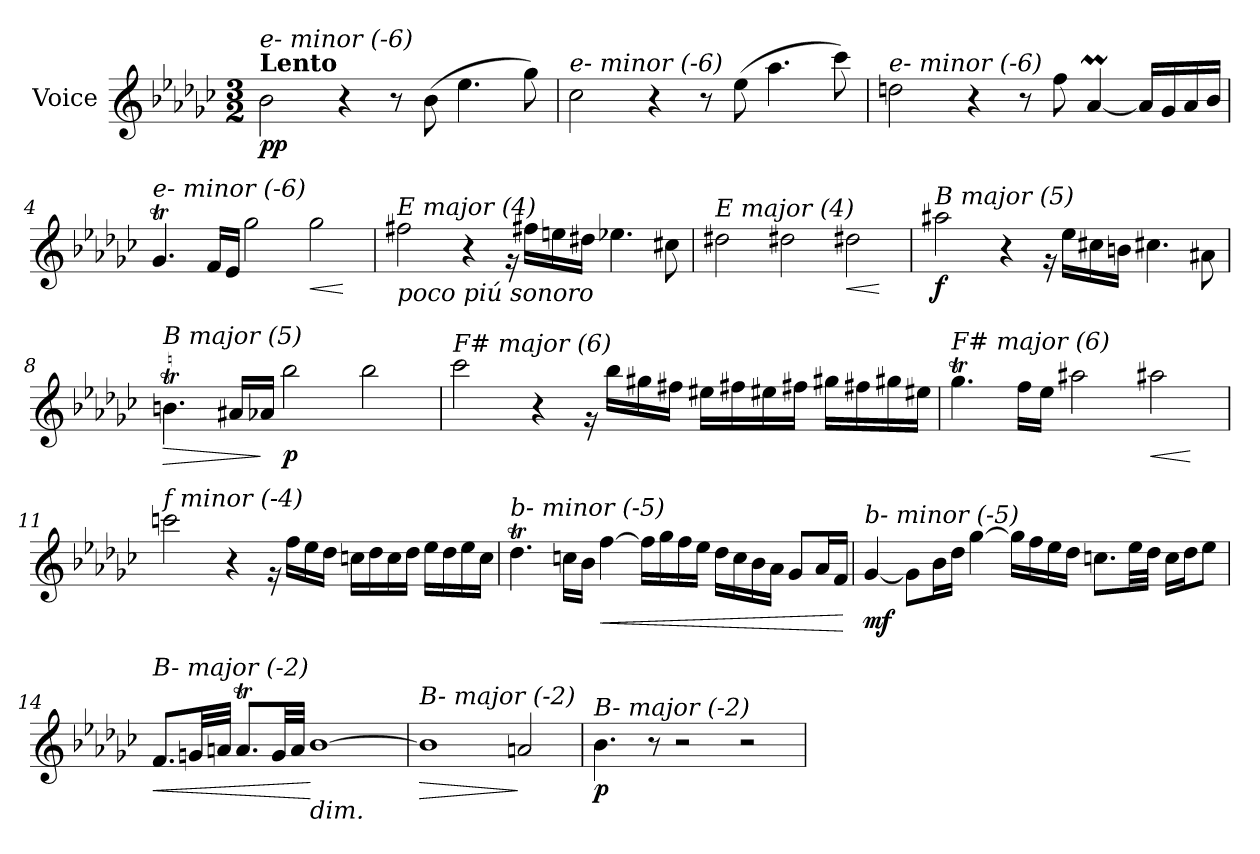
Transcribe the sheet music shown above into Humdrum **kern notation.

**kern	**dynam
*part1	*part1
*staff1	*staff1
*I"Voice	*
*I'V	*
*clefG2	*
*k[b-e-a-d-g-c-]	*
*M3/2	*
=1	=1
!LO:TX:a:B:t=Lento	!
!LO:TX:i:t=e- minor (-6)	!
!	!LO:DY:b
2b-\	pp
4r	.
8r	.
(>8b-\	.
4.ee-\	.
8gg-\)	.
=2	=2
!LO:TX:i:t=e- minor (-6)	!
2cc-\	.
4r	.
8r	.
(>8ee-\	.
4.aa-\	.
8ccc-\)	.
=3	=3
!LO:TX:i:t=e- minor (-6)	!
2ddn\	.
4r	.
8r	.
8ff\	.
[4a-M/	.
16a-/LL]	.
16g-/	.
16a-/	.
16b-/JJ	.
=4	=4
!LO:TX:i:t=e- minor (-6)	!
4.g-T/	.
16f/LL	.
16e-/JJ	.
2gg-\	.
!	!LO:HP:b
2gg-\	<
.	[
!!LO:LB:g=z
=5	=5
!LO:TX:b:i:t=poco piú sonoro	!
!LO:TX:i:t=E major (4)	!
2ff#Xi\	.
4r	.
16rg	.
16ff#Xi\LL	.
16eeni\	.
16dd#Xi\JJ	.
4.ee-i\	.
8cc#Xi\	.
=6	=6
!LO:TX:i:t=E major (4)	!
2dd#Xi\	.
2dd#Xi\	.
!	!LO:HP:b
2dd#Xi\	<
.	[
=7	=7
!LO:TX:i:t=B major (5)	!
!	!LO:DY:b
2aa#Xi\	f
4r	.
16rg	.
16ee-\LL	.
16cc#Xi\	.
16bni\JJ	.
4.cc#Xi\	.
8a#Xi\	.
=8	=8
!LO:TX:i:t=B major (5)	!
!	!LO:HP:b
4.bnti\	>
16a#Xi/LL	.
16a-/JJ	]
!	!LO:DY:b
2bb-i\	p
2bb-i\	.
!!LO:LB:g=z
=9	=9
!LO:TX:i:t=F# major (6)	!
2ccc-\	.
4r	.
16rg	.
16bb-\LL	.
16gg#Xi\	.
16ff#Xi\JJ	.
16ee#Xi\LL	.
16ff#Xi\	.
16ee#Xi\	.
16ff#Xi\JJ	.
16gg#Xi\LL	.
16ff#Xi\	.
16gg#Xi\	.
16ee#Xi\JJ	.
=10	=10
!LO:TX:i:t=F# major (6)	!
4.gg-T\	.
16ff\LL	.
16ee-\JJ	.
2aa#Xi\	.
!	!LO:HP:b
2aa#Xi\	<
.	[
=11	=11
!LO:TX:i:t=f minor (-4)	!
2cccn\	.
4r	.
16rg	.
16ff\LL	.
16ee-\	.
16dd-\JJ	.
16ccn\LL	.
16dd-\	.
16cc\	.
16dd-\JJ	.
16ee-\LL	.
16dd-\	.
16ee-\	.
16cc\JJ	.
!!LO:LB:g=z
=12	=12
!LO:TX:i:t=b- minor (-5)	!
4.dd-T\	.
16ccn\LL	.
16b-\JJ	.
!	!LO:HP:b
[4ff\	<
16ff\LL]	.
16gg-\	.
16ff\	.
16ee-\JJ	.
16dd-\LL	.
16cc\	.
16b-\	.
16a-\JJ	.
8g-/L	.
16a-/L	.
16f/JJ	.
.	[
=13	=13
!LO:TX:i:t=b- minor (-5)	!
!	!LO:DY:b
[4g-/	mf
8g-\L]	.
16b-\L	.
16dd-\JJ	.
[4gg-\	.
16gg-\LL]	.
16ff\	.
16ee-\	.
16dd-\JJ	.
8.ccn\L	.
32ee-\LL	.
32dd-\JJJ	.
16cc\LL	.
16dd-\J	.
8ee-\J	.
!!LO:LB:g=z
=14	=14
!LO:TX:i:t=B- major (-2)	!
!	!LO:HP:b
8.f/L	<
32gn/LL	.
32an/JJJ	.
8.at/L	.
32g/LL	.
32a/JJJ	.
!LO:TX:b:i:t=dim.	!
[1b-	[
=15	=15
!LO:TX:i:t=B- major (-2)	!
!	!LO:HP:b
1b-]	>
2an/	]
=16	=16
!LO:TX:i:t=B- major (-2)	!
!	!LO:DY:b
4.b-\	p
8r	.
2r	.
2r	.
=	=
*-	*-
